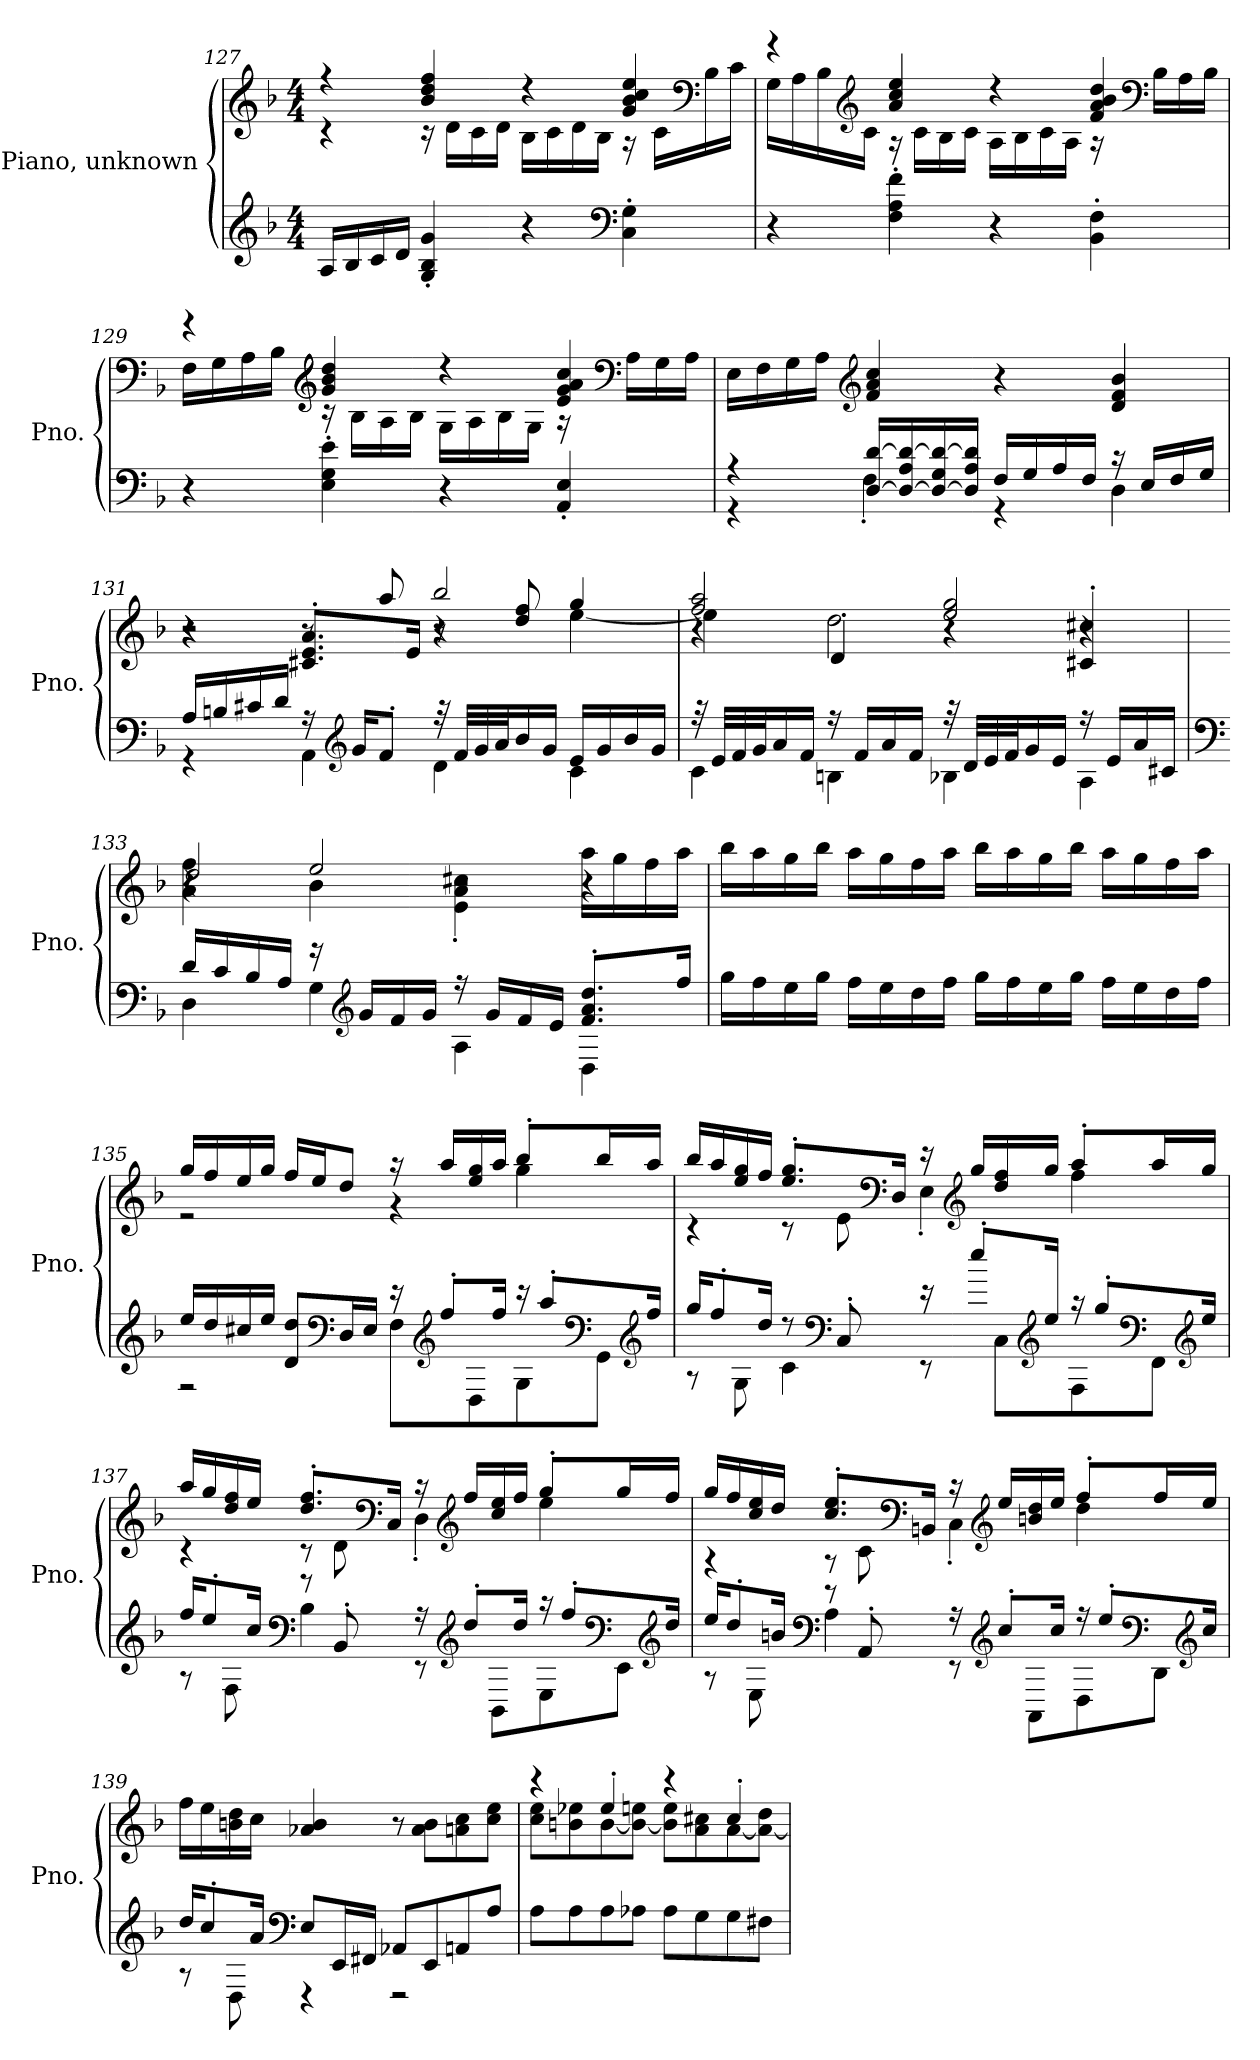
**kern	**kern
*part1	*part1
*staff2	*staff1
*I"Piano, unknown	*
*I'Pno.	*
!!LO:LB:g=z
*clefG2	*clefG2
*k[b-]	*k[b-]
*M4/4	*M4/4
=127	=127
*	*^
16A/LL	4r	4r
16B-/	.	.
16c/	.	.
16d/JJ	.	.
4G/' 4B-/' 4g/'	4b-/ 4dd/ 4ff/	16r
.	.	16d\LL
.	.	16c\
.	.	16d\JJ
4r	4r	16B-\LL
.	.	16c\
.	.	16d\
.	.	16B-\JJ
*clefF4	*	*
4C\' 4G\'	4g/ 4b-/ 4cc/ 4ee/	16r
.	.	16c\LL
*	*clefF4	*
.	.	16B-\
.	.	16c\JJ
=128	=128	=128
4r	4r	16G\LL
.	.	16A\
.	.	16B-\
*	*clefG2	*
.	.	16c\JJ
4F\' 4A\' 4f\'	4a/ 4cc/ 4ee/	16r
.	.	16c\LL
.	.	16B-\
.	.	16c\JJ
4r	4r	16A\LL
.	.	16B-\
.	.	16c\
.	.	16A\JJ
4BB-\' 4F\'	4f/ 4a/ 4b-/ 4dd/	16r
*	*clefF4	*
.	.	16B-\LL
.	.	16A\
.	.	16B-\JJ
!!LO:LB:g=z	!!
=129	=129	=129
4r	4r	16F\LL
.	.	16G\
.	.	16A\
.	.	16B-\JJ
*	*clefG2	*
4E\' 4G\' 4e\'	4g/ 4b-/ 4dd/	16r
.	.	16B-\LL
.	.	16A\
.	.	16B-\JJ
4r	4r	16G\LL
.	.	16A\
.	.	16B-\
.	.	16G\JJ
4AA/' 4E/'	4e/ 4g/ 4a/ 4cc/	16r
*	*clefF4	*
.	.	16A\LL
.	.	16G\
.	.	16A\JJ
*	*v	*v
=130	=130
*^	*
4r	4r	16E\LL
.	.	16F\
.	.	16G\
.	.	16A\JJ
*	*	*clefG2
[16D/ [16d/LL	4F'\	4f/ 4a/ 4cc/
16D/_ 16A/ 16d/_	.	.
16D/_ 16G/ 16d/_	.	.
16D/] 16A/ 16d/]JJ	.	.
16F/LL	4r	4r
16G/	.	.
16A/	.	.
16F/JJ	.	.
16r	4D\	4d/ 4f/ 4b-/
16E/LL	.	.
16F/	.	.
16G/JJ	.	.
!!LO:LB:g=z
=131	=131	=131
*	*	*^
*	*	*	*^
16A/LL	4r	4r	2r	4r
16Bn/	.	.	.	.
16c#X/	.	.	.	.
16d/JJ	.	.	.	.
16r	4AA\	8r	.	8.c#X/' 8.e/' 8.a/'L
*clefG2	*	*	*	*
16g/KL	.	.	.	.
8f'/J	.	8aa/	.	.
.	.	.	.	16e/Jk
32r	4d\	2bb-/	4r	8r
32f/LLL	.	.	.	.
32g/	.	.	.	.
32a/J	.	.	.	.
16b-/	.	.	.	8dd/ 8ff/
16g/JJ	.	.	.	.
16e/LL	4c#\	.	[4ee\	4gg/
16g/	.	.	.	.
16b-/	.	.	.	.
16g/JJ	.	.	.	.
=132	=132	=132	=132	=132
32r	4c\	2ff/ 2aa/	4ee\]	4r
32e/LLL	.	.	.	.
32f/	.	.	.	.
32g/J	.	.	.	.
16a/	.	.	.	.
16f/JJ	.	.	.	.
16r	4Bn\	.	2dd\	4d'/
16f/LL	.	.	.	.
16a/	.	.	.	.
16f/JJ	.	.	.	.
32r	4B-X\	2ee/ 2gg/	.	4r
32d/LLL	.	.	.	.
32e/	.	.	.	.
32f/J	.	.	.	.
16g/	.	.	.	.
16e/JJ	.	.	.	.
16r	4A\	.	4r	4c#X/' 4cc#X/'
16e/LL	.	.	.	.
16a/	.	.	.	.
16c#X/JJ	.	.	.	.
!!LO:LB:g=z	!!	!!
=133	=133	=133	=133	=133
*clefF4	*	*	*	*
16d/LL	4D\	4r	4a\ 4ff\	2dd/
16c/	.	.	.	.
16B-/	.	.	.	.
16A/JJ	.	.	.	.
16r	4G\	2ee/	4b-\	.
*clefG2	*	*	*	*
16g/LL	.	.	.	.
16f/	.	.	.	.
16g/JJ	.	.	.	.
16r	4A\	.	4e\' 4a\' 4cc#X\'	2r
16g/LL	.	.	.	.
16f/	.	.	.	.
16e/JJ	.	.	.	.
8.f/' 8.a/' 8.dd/'L	4D\	4r	16aa\LL	.
.	.	.	16gg\	.
.	.	.	16ff\	.
16ff/Jk	.	.	16aa\JJ	.
*v	*v	*	*	*
*	*v	*v	*v
=134	=134
16gg\LL	16bb-\LL
16ff\	16aa\
16ee\	16gg\
16gg\JJ	16bb-\JJ
16ff\LL	16aa\LL
16ee\	16gg\
16dd\	16ff\
16ff\JJ	16aa\JJ
16gg\LL	16bb-\LL
16ff\	16aa\
16ee\	16gg\
16gg\JJ	16bb-\JJ
16ff\LL	16aa\LL
16ee\	16gg\
16dd\	16ff\
16ff\JJ	16aa\JJ
!!LO:LB:g=z
=135	=135
*^	*^
16ee/LL	2r	16gg/LL	2r
16dd/	.	16ff/	.
16cc#X/	.	16ee/	.
16ee/JJ	.	16gg/JJ	.
8d/ 8dd/L	.	16ff/LL	.
.	.	16ee/J	.
*clefF4	*	*	*
16D/L	.	8dd/J	.
16E/JJ	.	.	.
16r	8F\L	16r	4r
*clefG2	*	*	*
8ff'/L	.	16aa/LL	.
.	8D\	16ee/ 16gg/	.
16ff/Jk	.	16aa/JJ	.
16r	8G\	8bb-'/L	4gg\
8aa'/L	.	.	.
*clefF4	*	*	*
.	8GG\J	16bb-/L	.
*clefG2	*	*	*
16ff/Jk	.	16aa/JJ	.
!!LO:PB:g=z	!!
=136	=136	=136	=136
16gg/KL	8r	16bb-/LL	4r
8ff'/	.	16aa/	.
.	8G\	16ee/ 16gg/	.
16dd/Jk	.	16ff/JJ	.
8r	4c\	8.ee/' 8.gg/'L	8r
*clefF4	*	*	*
8C'/	.	.	8e\
*	*	*clefF4	*
.	.	16D/Jk	.
16r	8r	16r	4E'\
*	*	*clefG2	*
8ee'/L	.	16gg/LL	.
.	8C\L	16dd/ 16ff/	.
*clefG2	*	*	*
16ee/Jk	.	16gg/JJ	.
16r	8F\	8aa'/L	4ff\
8gg'/L	.	.	.
*clefF4	*	*	*
.	8FF\J	16aa/L	.
*clefG2	*	*	*
16ee/Jk	.	16gg/JJ	.
!!LO:LB:g=z	!!
=137	=137	=137	=137
16ff/KL	8r	16aa/LL	4r
8ee'/	.	16gg/	.
.	8F\	16dd/ 16ff/	.
16cc/Jk	.	16ee/JJ	.
*clefF4	*	*	*
8r	4B-\	8.dd/' 8.ff/'L	8r
8BB-'/	.	.	8d\
*	*	*clefF4	*
.	.	16C/Jk	.
16r	8r	16r	4D'\
*clefG2	*	*clefG2	*
8dd'/L	.	16ff/LL	.
.	8BB-\L	16cc/ 16ee/	.
16dd/Jk	.	16ff/JJ	.
16r	8E\	8gg'/L	4ee\
8ff'/L	.	.	.
*clefF4	*	*	*
.	8EE\J	16gg/L	.
*clefG2	*	*	*
16dd/Jk	.	16ff/JJ	.
!!LO:LB:g=z	!!
=138	=138	=138	=138
16ee/KL	8r	16gg/LL	4r
8dd'/	.	16ff/	.
.	8E\	16cc/ 16ee/	.
16bn/Jk	.	16dd/JJ	.
*clefF4	*	*	*
8r	4A\	8.cc/' 8.ee/'L	8r
8AA'/	.	.	8c\
*	*	*clefF4	*
.	.	16BBn/Jk	.
16r	8r	16r	4C'\
*clefG2	*	*clefG2	*
8cc'/L	.	16ee/LL	.
.	8AA\L	16bn/ 16dd/	.
16cc/Jk	.	16ee/JJ	.
16r	8D\	8ff'/L	4dd\
8ee'/L	.	.	.
*clefF4	*	*	*
.	8DD\J	16ff/L	.
*clefG2	*	*	*
16cc/Jk	.	16ee/JJ	.
*	*	*v	*v
=139	=139	=139
16dd/KL	8r	16ff\LL
8cc'/	.	16ee\
.	8D\	16bn\ 16dd\
16a/Jk	.	16cc\JJ
*clefF4	*	*
8E/L	4r	4a-X/ 4b/
16EE/L	.	.
16FF#X/JJ	.	.
8AA-X/L	2r	8r
8EE/	.	8a-\ 8b\L
8AAn/	.	8an\ 8cc\
8A/J	.	8cc\ 8ee\J
*v	*v	*
!!LO:LB:g=z
=140	=140
*	*^
8A\L	4r	8cc\ 8ee\L
8A\	.	8bn\ 8ee-X\
8A\	4ee-'/	[8b\
8A-X\J	.	8b\_ 8een\J
8A-\L	4r	8b\] 8ee\L
8G\	.	8a\ 8cc#X\
8G\	4cc#'/	[8a\
8F#X\J	.	8a\_ 8dd\J
*	*v	*v
=	=
*-	*-
